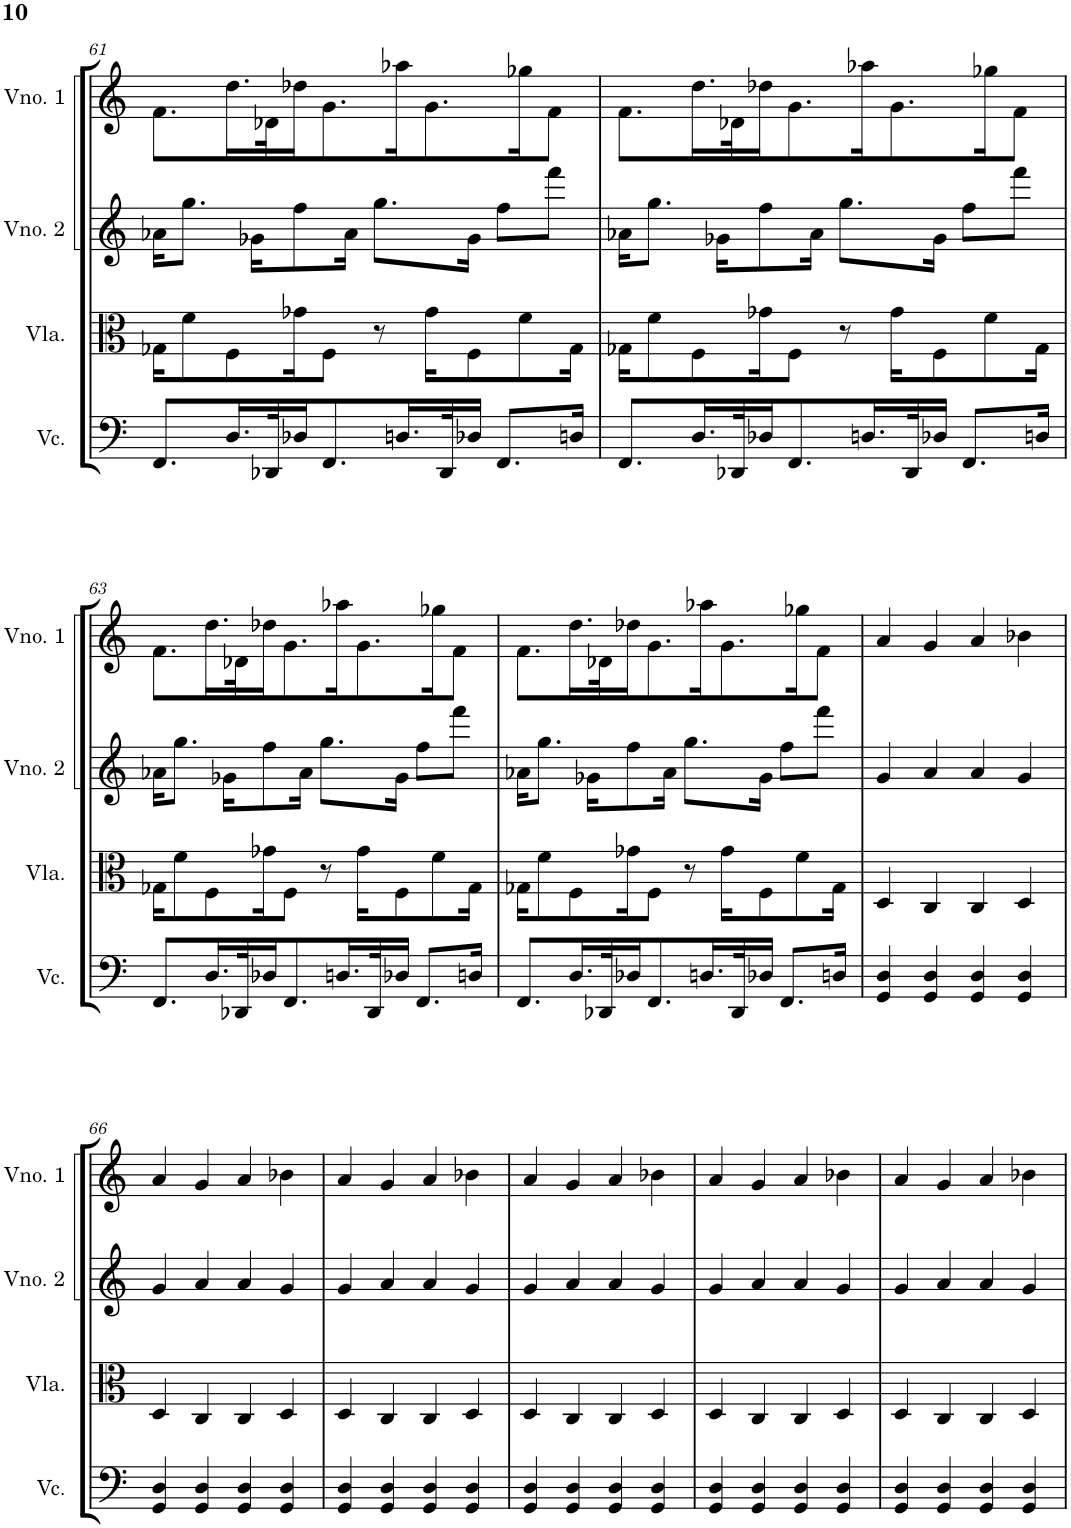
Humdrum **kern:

**kern	**kern	**kern	**kern
*part4	*part3	*part2	*part1
*staff4	*staff3	*staff2	*staff1
*I"Violoncelo	*I"Viola	*I"Violino 2	*I"Violino 1
*I'Vc.	*I'Vla.	*I'Vno. 2	*I'Vno. 1
!!LO:PB:g=z
*clefF4	*clefC3	*clefG2	*clefG2
*k[]	*k[]	*k[]	*k[]
*M4/4	*M4/4	*M4/4	*M4/4
=61	=61	=61	=61
8.FF/L	16G-X\KL	16a-X\KL	8.f\L
.	8f\	8.gg\J	.
16.D/L	8F\	.	16.dd\L
.	.	16g-X\KL	.
32DD-X/K	.	.	32d-X\K
16D-X/J	16g-X\K	8ff\	16dd-X\J
8.FF/	8F\J	.	8.g\
.	.	16a-\Jk	.
.	8r	8.gg\L	.
16.Dn/L	.	.	16aa-X\K
.	16g-\KL	.	8.g\
32DD-/K	.	.	.
16D-X/JJ	8F\	16g-\Jk	.
8.FF/L	.	8ff\L	.
.	8f\	.	16gg-X\K
.	.	8fff\J	8f\J
16Dn/Jk	16G-\Jk	.	.
=62	=62	=62	=62
8.FF/L	16G-X\KL	16a-X\KL	8.f\L
.	8f\	8.gg\J	.
16.D/L	8F\	.	16.dd\L
.	.	16g-X\KL	.
32DD-X/K	.	.	32d-X\K
16D-X/J	16g-X\K	8ff\	16dd-X\J
8.FF/	8F\J	.	8.g\
.	.	16a-\Jk	.
.	8r	8.gg\L	.
16.Dn/L	.	.	16aa-X\K
.	16g-\KL	.	8.g\
32DD-/K	.	.	.
16D-X/JJ	8F\	16g-\Jk	.
8.FF/L	.	8ff\L	.
.	8f\	.	16gg-X\K
.	.	8fff\J	8f\J
16Dn/Jk	16G-\Jk	.	.
!!LO:LB:g=z
=63	=63	=63	=63
8.FF/L	16G-X\KL	16a-X\KL	8.f\L
.	8f\	8.gg\J	.
16.D/L	8F\	.	16.dd\L
.	.	16g-X\KL	.
32DD-X/K	.	.	32d-X\K
16D-X/J	16g-X\K	8ff\	16dd-X\J
8.FF/	8F\J	.	8.g\
.	.	16a-\Jk	.
.	8r	8.gg\L	.
16.Dn/L	.	.	16aa-X\K
.	16g-\KL	.	8.g\
32DD-/K	.	.	.
16D-X/JJ	8F\	16g-\Jk	.
8.FF/L	.	8ff\L	.
.	8f\	.	16gg-X\K
.	.	8fff\J	8f\J
16Dn/Jk	16G-\Jk	.	.
=64	=64	=64	=64
8.FF/L	16G-X\KL	16a-X\KL	8.f\L
.	8f\	8.gg\J	.
16.D/L	8F\	.	16.dd\L
.	.	16g-X\KL	.
32DD-X/K	.	.	32d-X\K
16D-X/J	16g-X\K	8ff\	16dd-X\J
8.FF/	8F\J	.	8.g\
.	.	16a-\Jk	.
.	8r	8.gg\L	.
16.Dn/L	.	.	16aa-X\K
.	16g-\KL	.	8.g\
32DD-/K	.	.	.
16D-X/JJ	8F\	16g-\Jk	.
8.FF/L	.	8ff\L	.
.	8f\	.	16gg-X\K
.	.	8fff\J	8f\J
16Dn/Jk	16G-\Jk	.	.
=65	=65	=65	=65
4GG/ 4D/	4D/	4g/	4a/
4GG/ 4D/	4C/	4a/	4g/
4GG/ 4D/	4C/	4a/	4a/
4GG/ 4D/	4D/	4g/	4b-X\
!!LO:LB:g=z
=66	=66	=66	=66
4GG/ 4D/	4D/	4g/	4a/
4GG/ 4D/	4C/	4a/	4g/
4GG/ 4D/	4C/	4a/	4a/
4GG/ 4D/	4D/	4g/	4b-X\
=67	=67	=67	=67
4GG/ 4D/	4D/	4g/	4a/
4GG/ 4D/	4C/	4a/	4g/
4GG/ 4D/	4C/	4a/	4a/
4GG/ 4D/	4D/	4g/	4b-X\
=68	=68	=68	=68
4GG/ 4D/	4D/	4g/	4a/
4GG/ 4D/	4C/	4a/	4g/
4GG/ 4D/	4C/	4a/	4a/
4GG/ 4D/	4D/	4g/	4b-X\
=69	=69	=69	=69
4GG/ 4D/	4D/	4g/	4a/
4GG/ 4D/	4C/	4a/	4g/
4GG/ 4D/	4C/	4a/	4a/
4GG/ 4D/	4D/	4g/	4b-X\
=70	=70	=70	=70
4GG/ 4D/	4D/	4g/	4a/
4GG/ 4D/	4C/	4a/	4g/
4GG/ 4D/	4C/	4a/	4a/
4GG/ 4D/	4D/	4g/	4b-X\
=	=	=	=
*-	*-	*-	*-
